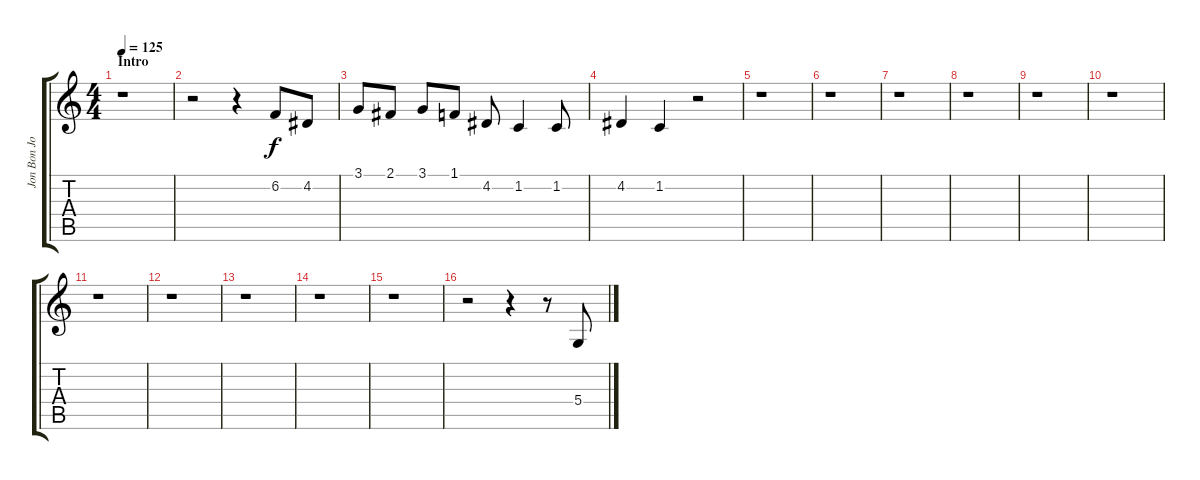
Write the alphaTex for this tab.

\track ("Jon Bon Jovi" "Jon Bon Jo") {instrument tenorsax}
\staff {score tabs}
\tuning (E4 B3 G3 D3 A2 E2) {hide}
\ts (4 4)
\section ("" "Intro")
\tempo 125
\clef g2
\ks c
r.1{dy f instrument tenorsax} |
r.2 r.4 6.2.8 4.2.8 |
3.1.8 2.1.8 3.1.8 1.1.8 4.2.8 1.2.4 1.2.8 |
4.2.4 1.2.4 r.2 |
r.1 |
r.1 |
r.1 |
r.1 |
r.1 |
r.1 |
r.1 |
r.1 |
r.1 |
r.1 |
r.1 |
r.2 r.4 r.8 5.4.8
